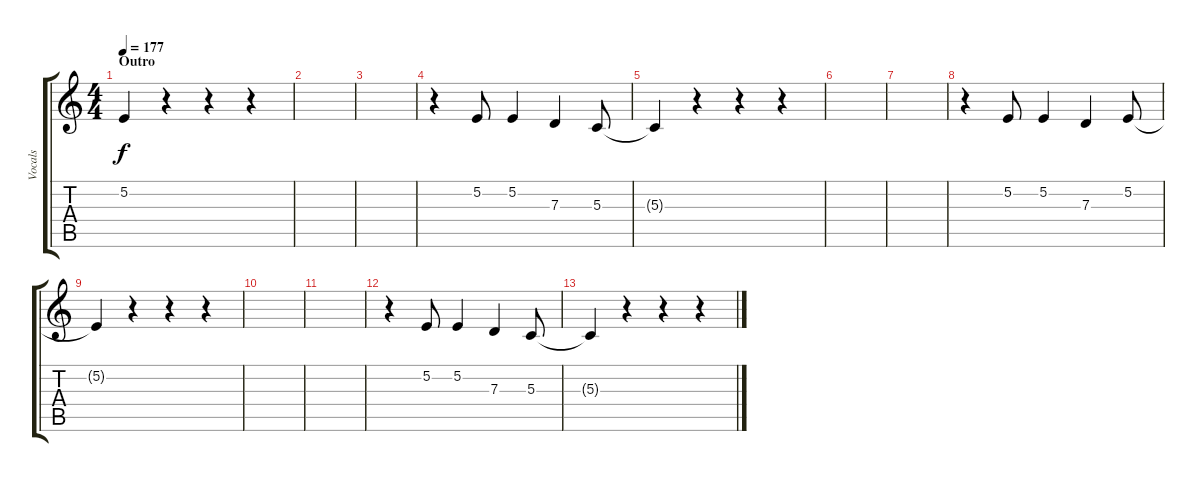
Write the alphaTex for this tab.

\track ("Vocals" "Vocals") {instrument altosax}
\staff {score tabs}
\tuning (E4 B3 G3 D3 A2 E2) {hide}
\ts (4 4)
\section ("" "Outro")
\tempo 177
\clef g2
\ks c
5.2{t}.4{dy f} r.4 r.4 r.4 |
|
|
r.4 5.2.8 5.2.4 7.3.4 5.3.8 |
5.3{t}.4 r.4 r.4 r.4 |
|
|
r.4 5.2.8 5.2.4 7.3.4 5.2.8 |
5.2{t}.4 r.4 r.4 r.4 |
|
|
r.4 5.2.8 5.2.4 7.3.4 5.3.8 |
5.3{t}.4 r.4 r.4 r.4
